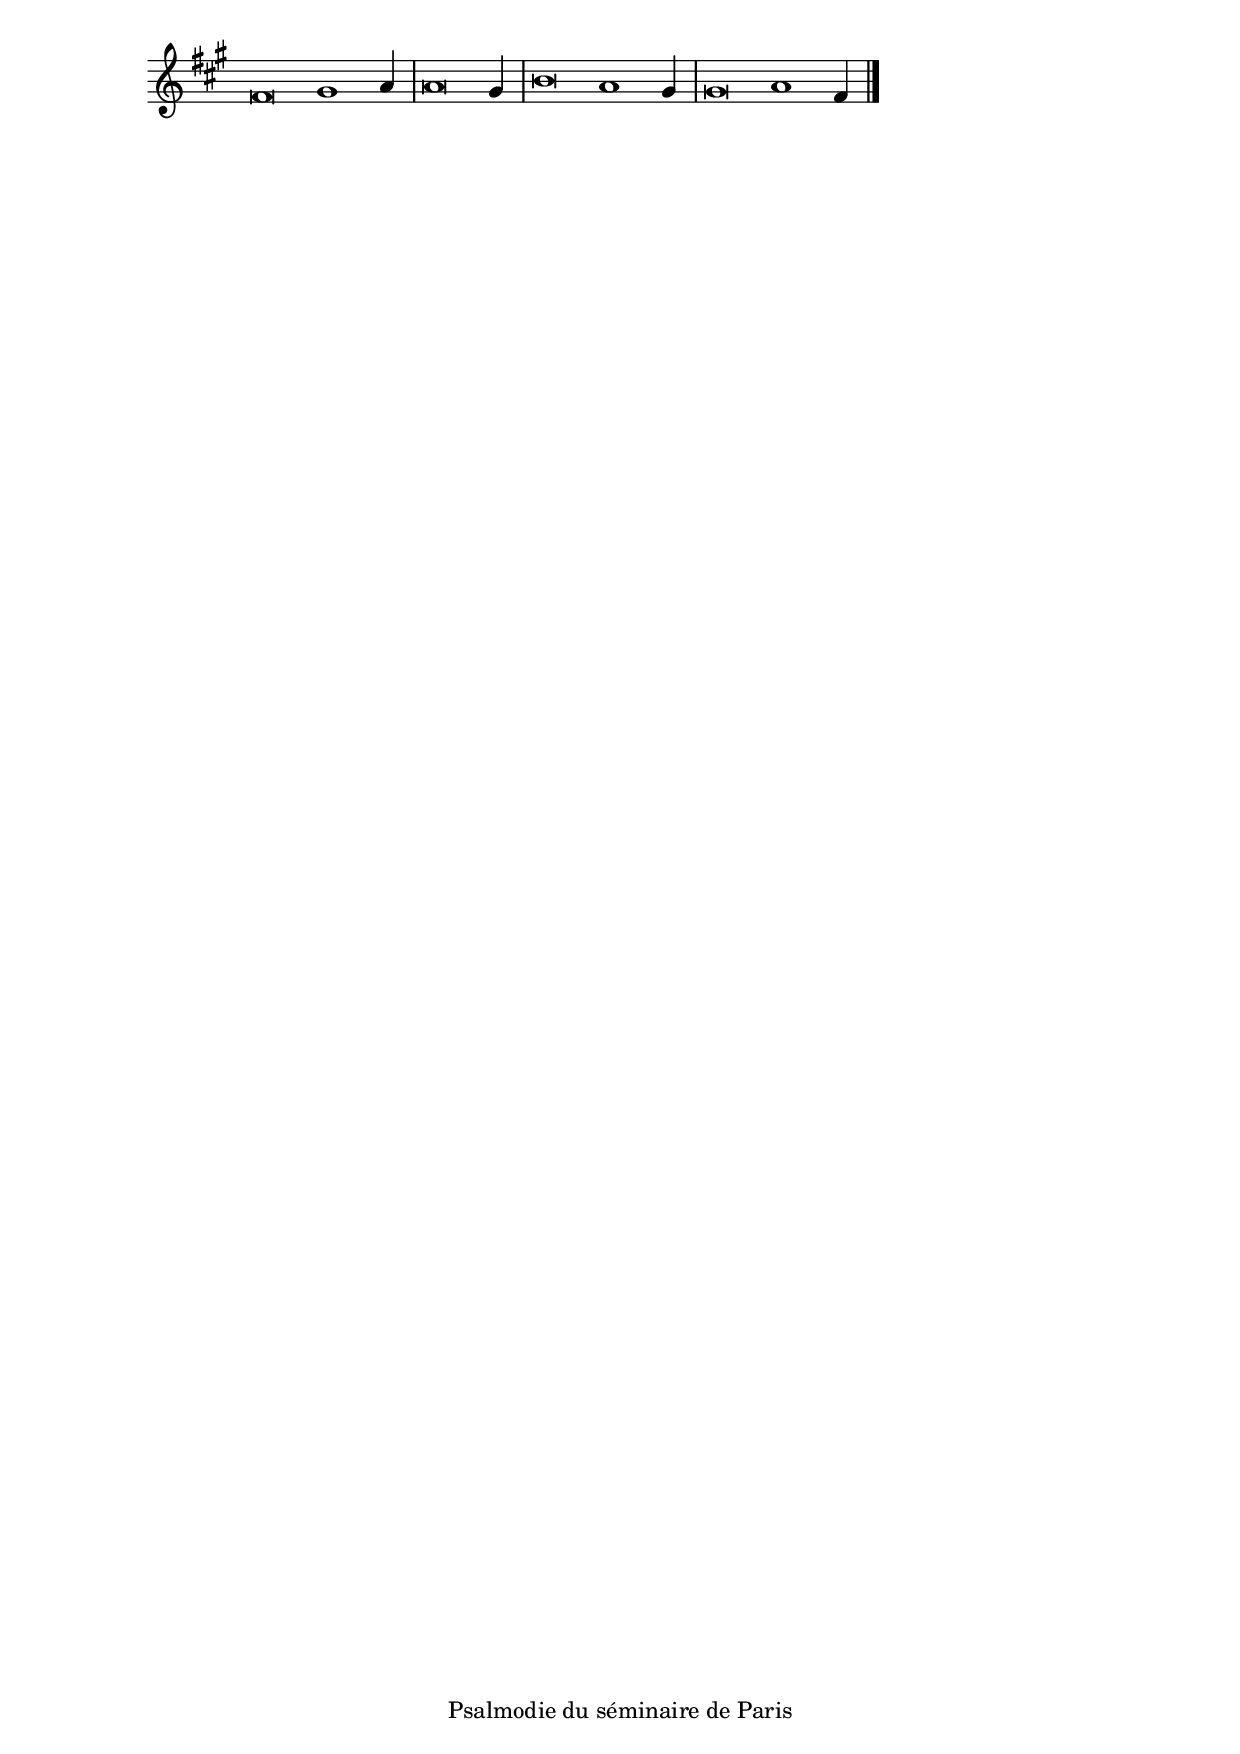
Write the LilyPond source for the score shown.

\version "2.20.0"
\language "italiano"

stemOff = \hide Staff.Stem
stemOn  = \undo \stemOff

\header {
  %title = "Psaume 62"
  %tagline = ##f
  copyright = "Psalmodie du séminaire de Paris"
}

\score {
  \new Staff \with { \remove "Time_signature_engraver" }
  \relative
  {
    \key la \major
    \cadenzaOn
    \stemOff fad'\breve sold1 \stemOn la4
    \bar "|"
    \stemOff la\breve \stemOn sold4
    \bar "|"
    \stemOff si\breve la1 \stemOn sold4
    \bar "|"
    \stemOff sold\breve la1 \stemOn fad4
    \bar "|."
  }
}